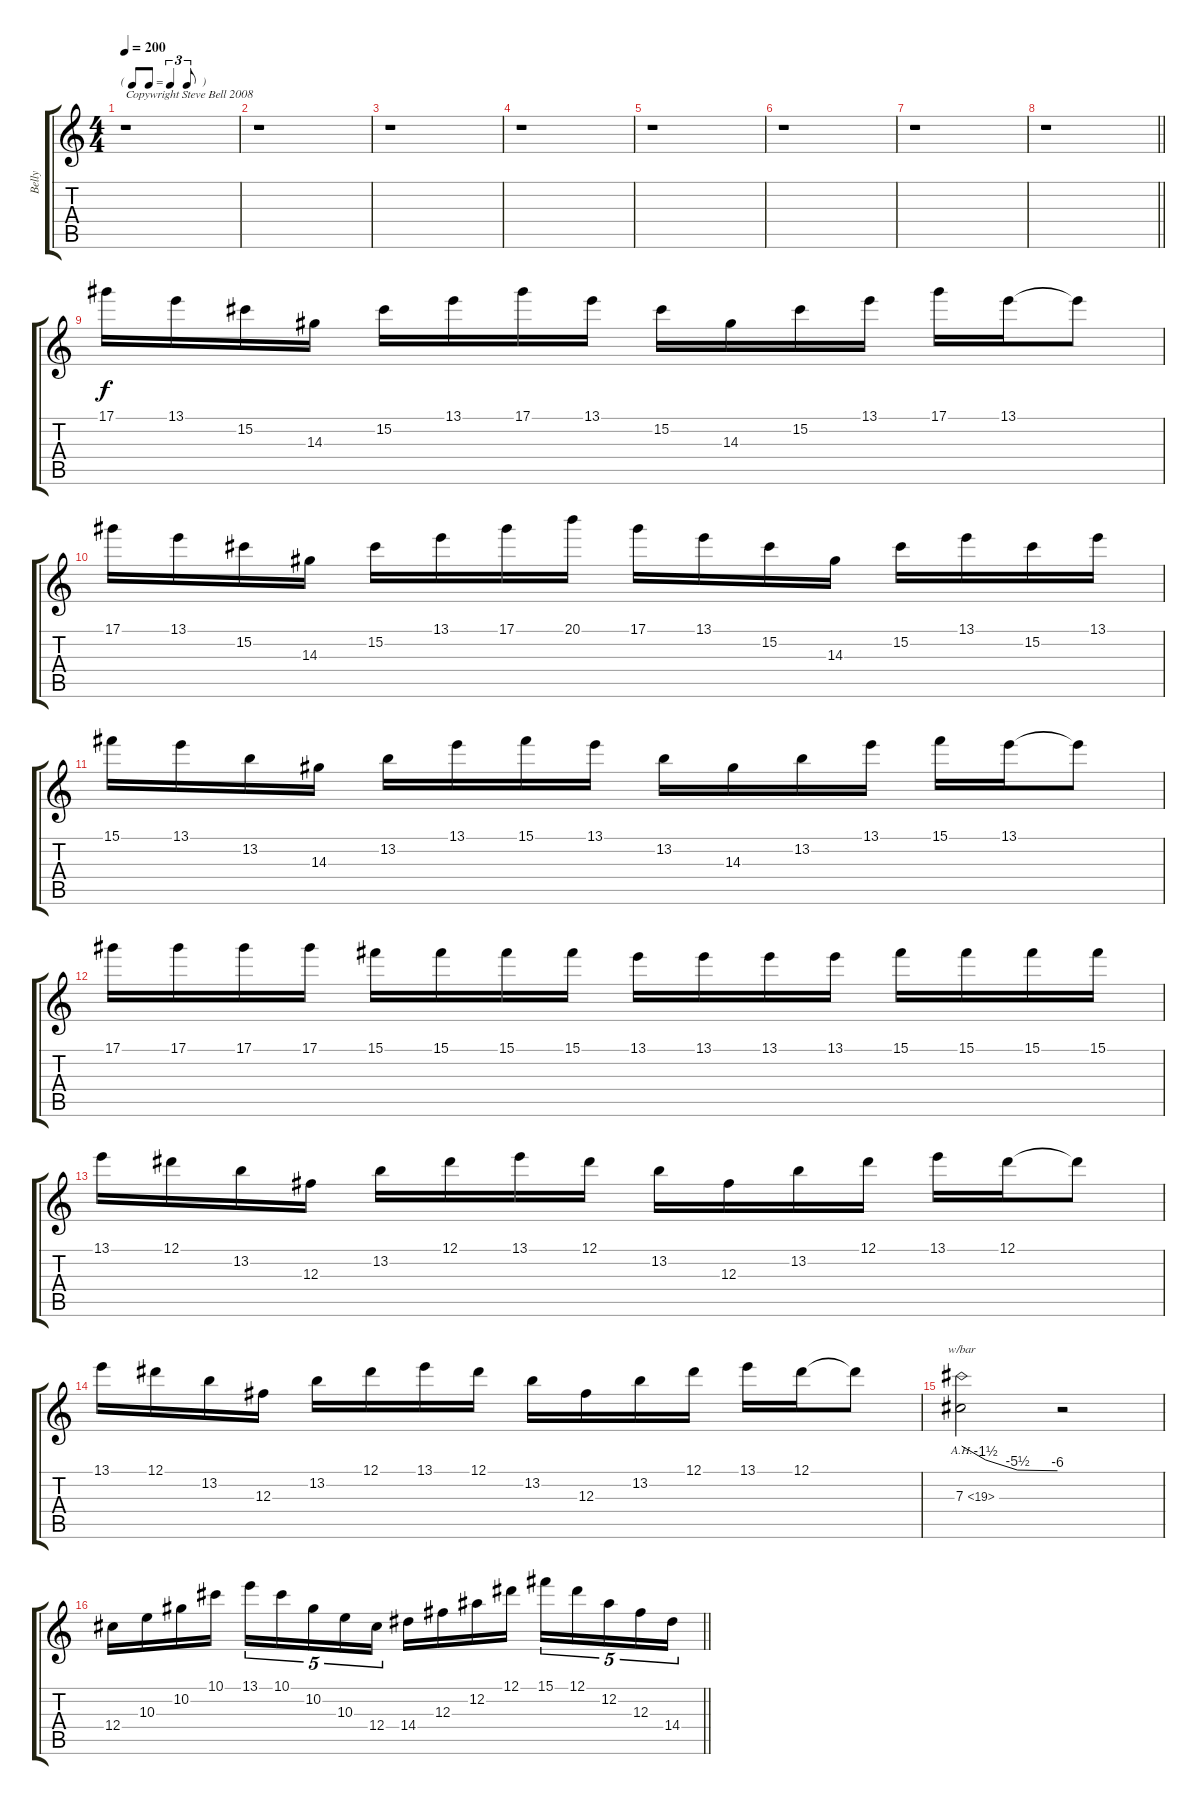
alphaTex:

\track ("Belly" "Belly") {instrument acousticguitarsteel}
\staff {score tabs}
\tuning (Eb4 Bb3 Gb3 Db3 Ab2 Db2) {hide}
\ts (4 4)
\tf triplet8th
\tempo 200
\clef g2
\ks c
r.1{txt "Copywright Steve Bell 2008" dy f instrument acousticguitarsteel} |
r.1 |
r.1 |
r.1 |
r.1 |
r.1 |
r.1 |
\barLineRight lightlight
r.1 |
17.1.16 13.1.16 15.2.16 14.3.16 15.2.16 13.1.16 17.1.16 13.1.16 15.2.16 14.3.16 15.2.16 13.1.16 17.1.16 13.1.16 13.1{t}.8 |
17.1.16 13.1.16 15.2.16 14.3.16 15.2.16 13.1.16 17.1.16 20.1.16 17.1.16 13.1.16 15.2.16 14.3.16 15.2.16 13.1.16 15.2.16 13.1.16 |
15.1.16 13.1.16 13.2.16 14.3.16 13.2.16 13.1.16 15.1.16 13.1.16 13.2.16 14.3.16 13.2.16 13.1.16 15.1.16 13.1.16 13.1{t}.8 |
17.1.16 17.1.16 17.1.16 17.1.16 15.1.16 15.1.16 15.1.16 15.1.16 13.1.16 13.1.16 13.1.16 13.1.16 15.1.16 15.1.16 15.1.16 15.1.16 |
13.1.16 12.1.16 13.2.16 12.3.16 13.2.16 12.1.16 13.1.16 12.1.16 13.2.16 12.3.16 13.2.16 12.1.16 13.1.16 12.1.16 12.1{t}.8 |
13.1.16 12.1.16 13.2.16 12.3.16 13.2.16 12.1.16 13.1.16 12.1.16 13.2.16 12.3.16 13.2.16 12.1.16 13.1.16 12.1.16 12.1{t}.8 |
7.3{ah 12}.2{tbe (custom default 0 0 15 -6 35 -22 60 -24)} r.2 |
\barLineRight lightlight
12.4.16 10.3.16 10.2.16 10.1.16 13.1.16{tu (5 4)} 10.1.16{tu (5 4)} 10.2.16{tu (5 4)} 10.3.16{tu (5 4)} 12.4.16{tu (5 4)} 14.4.16 12.3.16 12.2.16 12.1.16 15.1.16{tu (5 4)} 12.1.16{tu (5 4)} 12.2.16{tu (5 4)} 12.3.16{tu (5 4)} 14.4.16{tu (5 4)}
